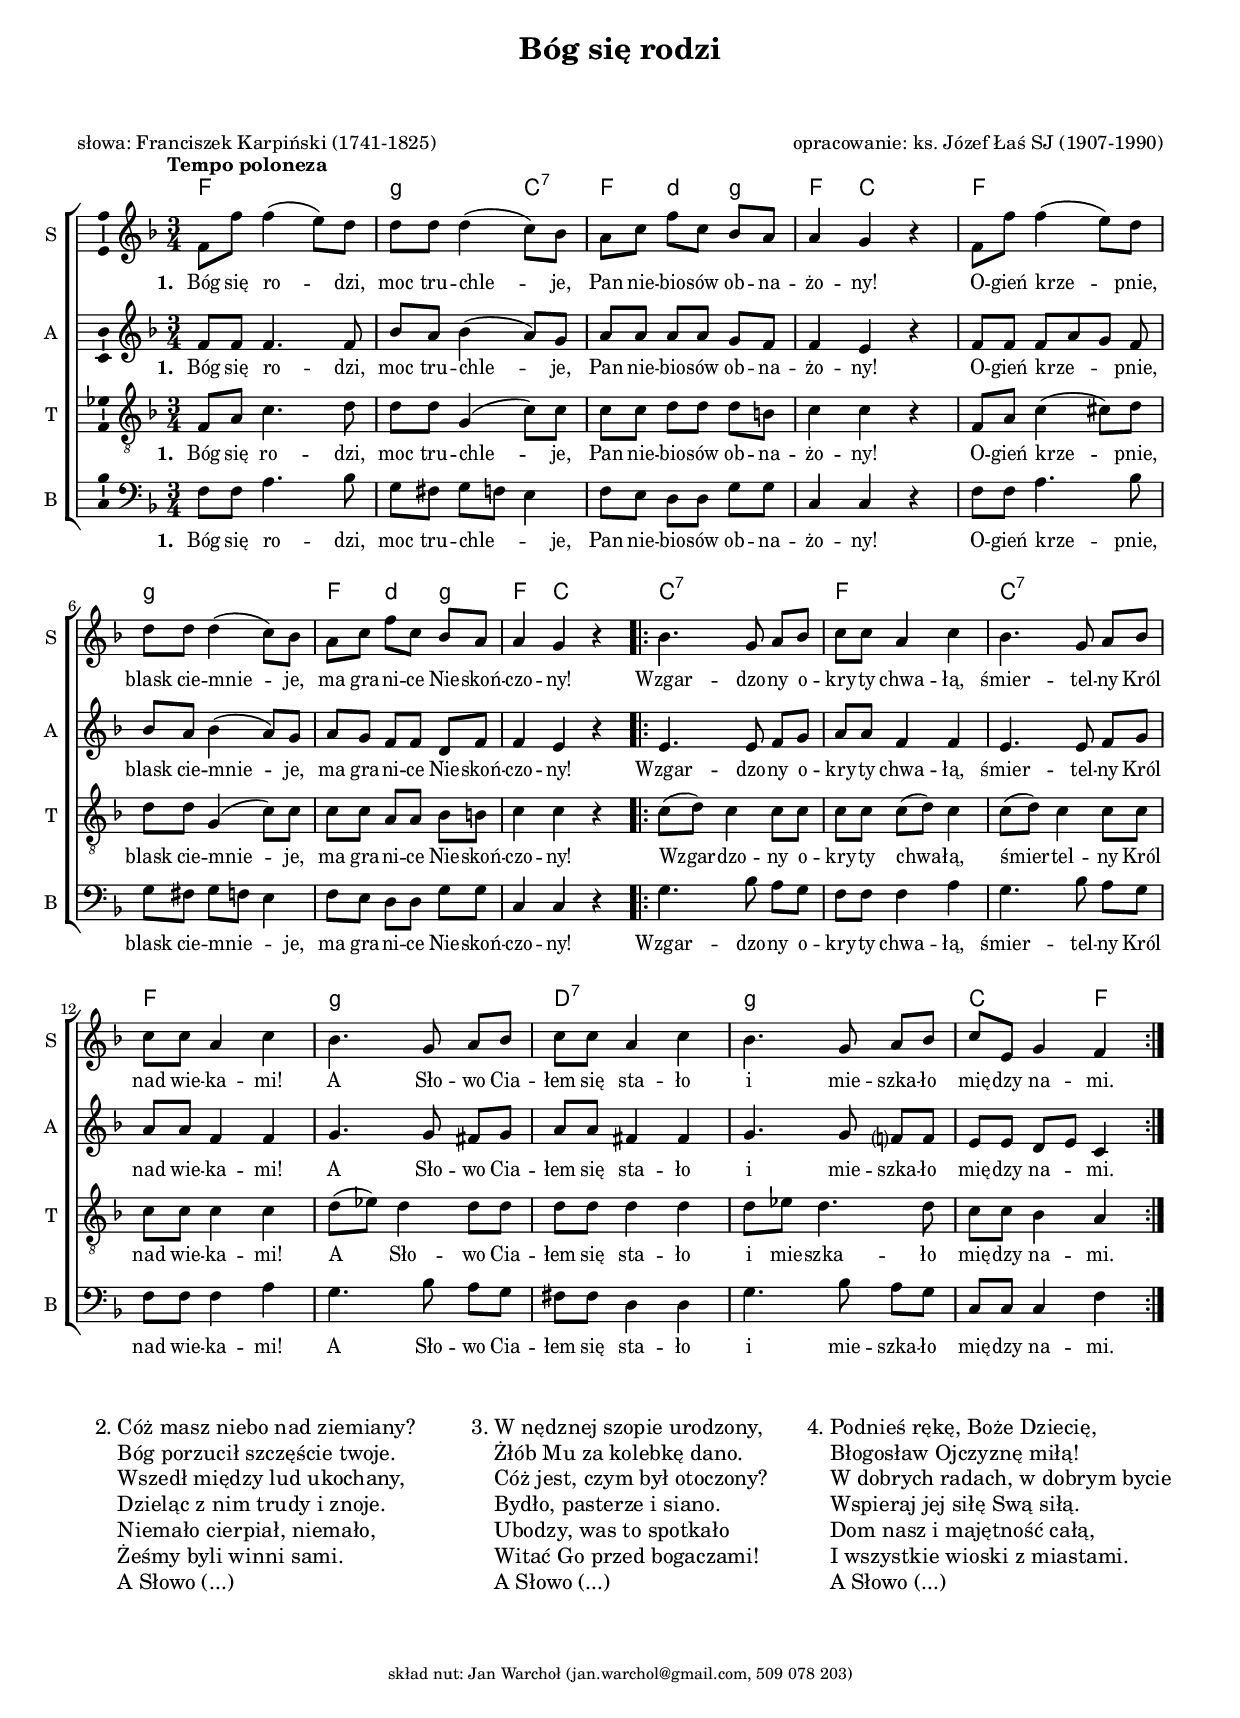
%{TODO:
  czy to w ogóle jest harmonizowalne?
%}

\version "2.15.33"
\paper {
  top-markup-spacing #'basic-distance = #5
  markup-system-spacing #'basic-distance = #20
  system-system-spacing #'basic-distance = 16
  system-system-spacing #'padding = 1
  score-markup-spacing #'basic-distance = 15
  left-margin = 13 \mm
  right-margin = 13 \mm
}
\header	{
  title = \markup \column { "Bóg się rodzi" " " " " }
  poet = "słowa: Franciszek Karpiński (1741-1825)"
  composer = "opracowanie: ks. Józef Łaś SJ (1907-1990)"
}
commonprops = {
  \tempo "Tempo poloneza" 4=100
  \set Score.tempoHideNote = ##t
  \key f \major
  \time 3/4
  \set Timing.beamExceptions = #'()
}
\layout {
  \set chordNameLowercaseMinor = ##t
  \override LyricText #'stencil =
  #(lambda (grob)
     (ly:stencil-scale (lyric-text::print grob) 0.9 1))
}
#(set-global-staff-size 16.6)
%--------------------------------MELODY--------------------------------
sopranomelody =	\relative c'' {
  f,8%{\f%} f' f4( e8) d |
  d8 d d4( c8) bes |
  a8 c f c bes a |
  a4 g r |
  f8 f' f4( e8) d |
  d8 d d4( c8) bes |
  a8 c f c bes a |
  a4 g r |
  \repeat volta 2 {
    bes4.%{\p%} g8 a bes |
    c8 c a4 c |
    bes4. g8 a bes |
    c8 c a4 c |
    bes4.%{\mf%} g8 a bes |
    c8 c a4 c |
    bes4. g8 a bes |
    c8 e, g4%{\>%} f^\!
  }
}
altomelody = \relative f' {
  f8%{\f%} f f4. f8 |
  bes8 a bes4( a8) g |
  a8 a a a g f |
  f4 e r |
  f8 f f[ a g] f8 |
  bes8 a bes4( a8) g |
  a8 g f f d f |
  f4 e r |
  \repeat volta 2	{
    e4.%{\p%} e8 f g |
    a8 a f4 f |
    e4. e8 f g |
    a8 a f4 f |
    g4.%{\mf%} g8 fis g |
    a8 a fis4 fis|
    g4. g8 f? f |
    e8 e d[%{\>%} e] c4^\!
  }
}
tenormelody = \relative c' {
  f,8%{\f%} a c4. d8 |
  d8 d g,4( c8) c |
  c8 c d d d b |
  c4 c r |
  f,8 a c4( cis8) d8 |
  d8 d g,4( c8) c |
  c8 c a a bes b |
  c4 c r |
  \repeat volta 2	{
    c8%{\p%}([ d]) c4 c8 c |
    c8 c c([ d]) c4 |
    c8[( d]) c4 c8 c |
    c8 c c4 c |
    d8%{\mf%}([ es)] d4 d8 d |
    d8 d d4 d |
    d8 es d4. d8 |
    c8 c bes4%{\>%} a^\! |
  }
}
bassmelody = \relative f {
  f8%{\f%} f a4. bes8 |
  g8 fis g f e4 |
  f8 e d d g g |
  c,4 c r |
  f8 f a4. bes8 |
  g8 fis g f e4 |
  f8 e d d g g |
  c,4 c r |
  \repeat volta 2	{
    g'4.%{\p%} bes8 a g |
    f8 f f4 a |
    g4. bes8 a g |
    f8 f f4 a |
    g4.%{\mf%} bes8 a g |
    fis8 fis d4 d |
    g4. bes8 a g |
    c,8 c c4%{\>%} f^\!
  }
}
akordy = \chordmode {
  f2. g2:m c4:7 f4 d:m g:m
  f c2 % zamiast f powinno się zapisać C z opóźnieniami
  f2. g:m f4 d:m g:m f c2
  \repeat volta 2 {
    c2.:7 f c:7 f
    g2.:m d:7 g:m c2 f4
  }
}
%--------------------------------LYRICS--------------------------------
text =  \lyricmode {
  \set stanza = "1. "
  Bóg się ro -- dzi, moc  tru -- chle -- je, Pan nie -- bio -- sów ob -- na -- żo -- ny!
  O -- gień krze -- pnie, blask cie -- mnie -- je, ma gra -- ni -- ce Nie -- skoń -- czo -- ny!
  Wzgar -- dzo -- ny o -- kry -- ty chwa -- łą, śmier -- tel -- ny Król nad wie -- ka -- mi!
  A Sło -- wo Cia -- łem się sta -- ło i mie -- szka -- ło mię -- dzy na -- mi.
}
stanzas = \markup {
  \fill-line {
    \large {
      \hspace #0.1
      \line {
        "2."
        \column	{
          "Cóż masz niebo nad ziemiany? "
          "Bóg porzucił szczęście twoje."
          "Wszedł między lud ukochany,"
          "Dzieląc z nim trudy i znoje."
          "Niemało cierpiał, niemało,"
          "Żeśmy byli winni sami."
          "A Słowo (...)"
        }
      }
      \hspace #0.1
      \line {
        "3."
        \column {
          "W nędznej szopie urodzony, "
          "Żłób Mu za kolebkę dano."
          "Cóż jest, czym był otoczony?"
          "Bydło, pasterze i siano."
          "Ubodzy, was to spotkało"
          "Witać Go przed bogaczami!"
          "A Słowo (...)"
        }
      }
      \hspace #0.1
      \line {
        "4."
        \column {
          "Podnieś rękę, Boże Dziecię,"
          "Błogosław Ojczyznę miłą!"
          "W dobrych radach, w dobrym bycie"
          "Wspieraj jej siłę Swą siłą."
          "Dom nasz i majętność całą,"
          "I wszystkie wioski z miastami."
          "A Słowo (...)"
        }
      }
      \hspace #0.1
    }
  }
}
%--------------------------------ALL-FILE VARIABLE--------------------------------

fourstaveschoir = {
  \new ChoirStaff <<
    \new ChordNames { \germanChords \akordy }
    \new Staff = soprano {
      \clef treble
      \set Staff.instrumentName = "S "
      \set Staff.shortInstrumentName = "S "
      \new Voice = soprano {
        \commonprops
        \set Voice.midiInstrument = "clarinet"
        \sopranomelody
      }
    }
    \new Lyrics = womenlyrics \lyricsto soprano \text

    \new Staff = alto {
      \clef treble
      \set Staff.instrumentName = "A "
      \set Staff.shortInstrumentName = "A "
      \new Voice = alto {
        \commonprops
        \set Voice.midiInstrument = "english horn"
        \altomelody
      }
    }
    \new Lyrics = womenlyrics \lyricsto soprano \text


    \new Staff = tenor {
      \clef "treble_8"
      \set Staff.instrumentName = "T "
      \set Staff.shortInstrumentName = "T "
      \new Voice = tenor {
        \commonprops
        \set Voice.midiInstrument = "english horn"
        \tenormelody
      }
    }
    \new Lyrics = menlyrics \lyricsto tenor \text

    \new Staff = bass {
      \clef bass
      \set Staff.instrumentName = "B "
      \set Staff.shortInstrumentName = "B "
      \new Voice = bass {
        \commonprops
        \set Voice.midiInstrument = "clarinet"
        \bassmelody
      }
    }
    \new Lyrics = womenlyrics \lyricsto soprano \text

  >>
}

%---------------------------------MIDI---------------------------------
\score {
  \unfoldRepeats \fourstaveschoir
  \midi {
    \context {
      \Staff \remove "Staff_performer"
    }
    \context {
      \Voice
      \consists "Staff_performer"
      \remove "Dynamic_performer"
    }
  }
}

%--------------------------------LAYOUT--------------------------------
\score {
  \fourstaveschoir
  \layout {
    indent = 0\cm
    \context {
      \Staff \consists "Ambitus_engraver"
    }
  }
}

\stanzas

%--------------------------------STOPKA

\paper {
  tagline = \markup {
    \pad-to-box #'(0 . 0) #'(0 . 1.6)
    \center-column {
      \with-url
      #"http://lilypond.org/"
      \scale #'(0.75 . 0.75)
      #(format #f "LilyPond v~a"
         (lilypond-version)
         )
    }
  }

  oddFooterMarkup = \markup {
    \override #'(baseline-skip . 1)
    \column {
      \fill-line {
        %% Copyright header field only on first page in each bookpart.
        \on-the-fly #part-first-page {
          \override #'(baseline-skip . 2)
          \center-column {
            \scale #'(1 . 1)
            \fromproperty #'header:copyright
            \scale #'(0.85 . 0.85)
            "skład nut: Jan Warchoł (jan.warchol@gmail.com, 509 078 203)"
          }
        }
      }
      \fill-line {
        %% Tagline header field only on last page in the book.
        \on-the-fly #last-page \fromproperty #'header:tagline
      }
    }
  }
}
